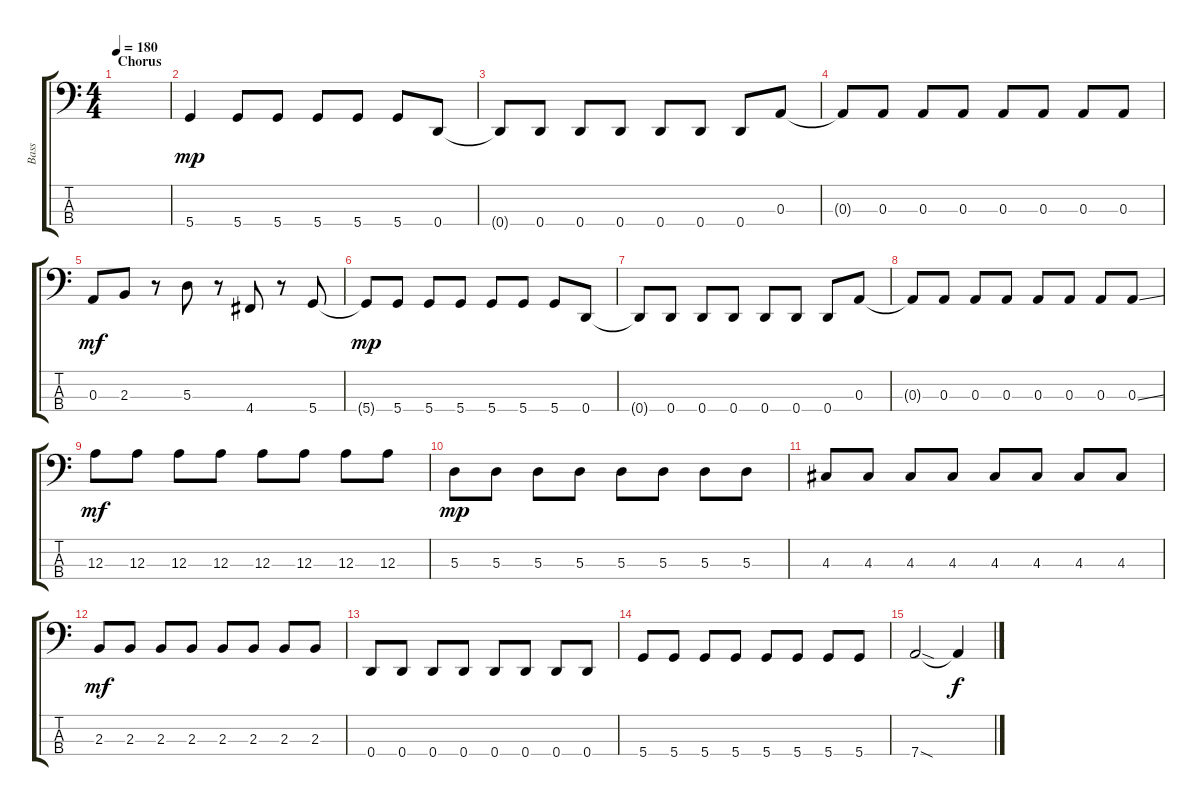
\track ("Bass" "Bass") {instrument electricbassfinger}
\staff {score tabs}
\tuning (G2 D2 A1 D1) {hide}
\ts (4 4)
\section ("" "Chorus")
\tempo 180
\clef f4
\ks c
|
5.4.4{dy mp} 5.4.8 5.4.8 5.4.8 5.4.8 5.4.8 0.4.8 |
0.4{t}.8 0.4.8 0.4.8 0.4.8 0.4.8 0.4.8 0.4.8 0.3.8 |
0.3{t}.8 0.3.8 0.3.8 0.3.8 0.3.8 0.3.8 0.3.8 0.3.8 |
0.3.8{dy mf} 2.3.8 r.8 5.3.8 r.8 4.4.8 r.8 5.4.8 |
5.4{t}.8{dy mp} 5.4.8 5.4.8 5.4.8 5.4.8 5.4.8 5.4.8 0.4.8 |
0.4{t}.8 0.4.8 0.4.8 0.4.8 0.4.8 0.4.8 0.4.8 0.3.8 |
0.3{t}.8 0.3.8 0.3.8 0.3.8 0.3.8 0.3.8 0.3.8 0.3{ss}.8 |
12.3.8{dy mf} 12.3.8 12.3.8 12.3.8 12.3.8 12.3.8 12.3.8 12.3.8 |
5.3.8{dy mp} 5.3.8 5.3.8 5.3.8 5.3.8 5.3.8 5.3.8 5.3.8 |
4.3.8 4.3.8 4.3.8 4.3.8 4.3.8 4.3.8 4.3.8 4.3.8 |
2.3.8{dy mf} 2.3.8 2.3.8 2.3.8 2.3.8 2.3.8 2.3.8 2.3.8 |
0.4.8 0.4.8 0.4.8 0.4.8 0.4.8 0.4.8 0.4.8 0.4.8 |
5.4.8 5.4.8 5.4.8 5.4.8 5.4.8 5.4.8 5.4.8 5.4.8 |
7.4{sod}.2 7.4{t}.4{dy f}
